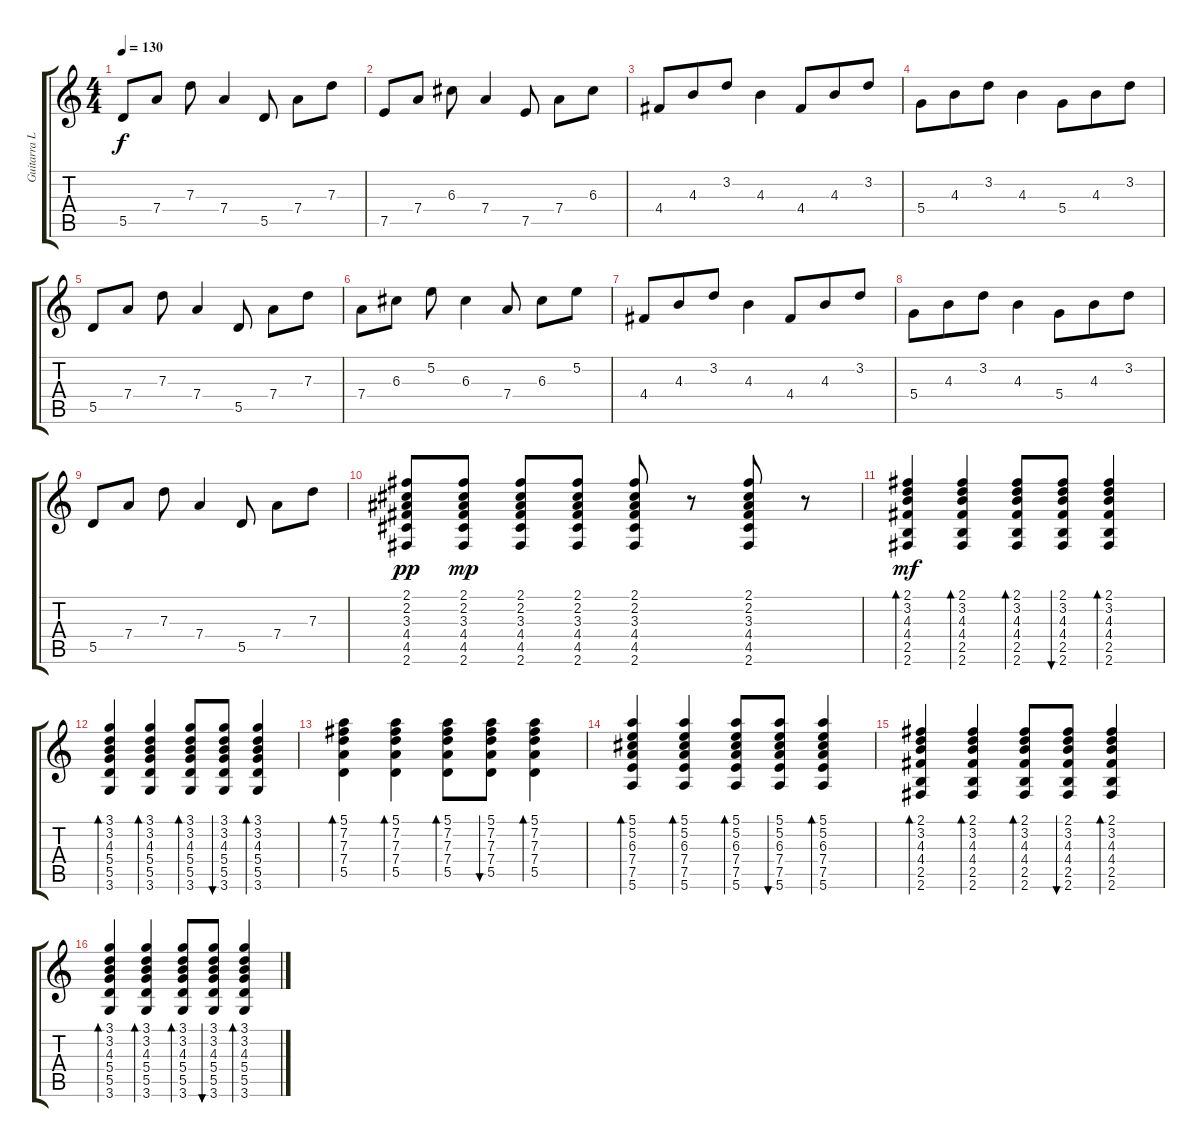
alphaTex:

\track ("" "Guitarra L") {instrument distortionguitar}
\staff {score tabs}
\tuning (E4 B3 G3 D3 A2 E2) {hide}
\ts (4 4)
\tempo 130
\clef g2
\ks c
5.5.8{dy f} 7.4.8 7.3.8 7.4.4 5.5.8 7.4.8 7.3.8 |
7.5.8 7.4.8 6.3.8 7.4.4 7.5.8 7.4.8 6.3.8 |
4.4.8 4.3.8{beam merge} 3.2.8 4.3.4 4.4.8{beam merge} 4.3.8 3.2.8 |
5.4.8 4.3.8{beam merge} 3.2.8 4.3.4 5.4.8{beam merge} 4.3.8 3.2.8 |
5.5.8 7.4.8 7.3.8 7.4.4 5.5.8 7.4.8 7.3.8 |
7.4.8 6.3.8 5.2.8 6.3.4 7.4.8 6.3.8 5.2.8 |
4.4.8 4.3.8{beam merge} 3.2.8 4.3.4 4.4.8{beam merge} 4.3.8 3.2.8 |
5.4.8 4.3.8{beam merge} 3.2.8 4.3.4 5.4.8{beam merge} 4.3.8 3.2.8 |
5.5.8 7.4.8 7.3.8 7.4.4 5.5.8 7.4.8 7.3.8 |
(2.1 2.2 3.3 4.4 4.5 2.6).8{dy pp} (2.1 2.2 3.3 4.4 4.5 2.6).8{dy mp} (2.1 2.2 3.3 4.4 4.5 2.6).8 (2.1 2.2 3.3 4.4 4.5 2.6).8 (2.1 2.2 3.3 4.4 4.5 2.6).8 r.8 (2.1 2.2 3.3 4.4 4.5 2.6).8 r.8 |
(2.1 3.2 4.3 4.4 2.5 2.6).4{bd 60 dy mf} (2.1 3.2 4.3 4.4 2.5 2.6).4{bd 60} (2.1 3.2 4.3 4.4 2.5 2.6).8{bd 60} (2.1 3.2 4.3 4.4 2.5 2.6).8{bu 60} (2.1 3.2 4.3 4.4 2.5 2.6).4{bd 60} |
(3.1 3.2 4.3 5.4 5.5 3.6).4{bd 60} (3.1 3.2 4.3 5.4 5.5 3.6).4{bd 60} (3.1 3.2 4.3 5.4 5.5 3.6).8{bd 60} (3.1 3.2 4.3 5.4 5.5 3.6).8{bu 60} (3.1 3.2 4.3 5.4 5.5 3.6).4{bd 60} |
(5.1 7.2 7.3 7.4 5.5).4{bd 60} (5.1 7.2 7.3 7.4 5.5).4{bd 60} (5.1 7.2 7.3 7.4 5.5).8{bd 60} (5.1 7.2 7.3 7.4 5.5).8{bu 60} (5.1 7.2 7.3 7.4 5.5).4{bd 60} |
(5.1 5.2 6.3 7.4 7.5 5.6).4{bd 60} (5.1 5.2 6.3 7.4 7.5 5.6).4{bd 60} (5.1 5.2 6.3 7.4 7.5 5.6).8{bd 60} (5.1 5.2 6.3 7.4 7.5 5.6).8{bu 60} (5.1 5.2 6.3 7.4 7.5 5.6).4{bd 60} |
(2.1 3.2 4.3 4.4 2.5 2.6).4{bd 60} (2.1 3.2 4.3 4.4 2.5 2.6).4{bd 60} (2.1 3.2 4.3 4.4 2.5 2.6).8{bd 60} (2.1 3.2 4.3 4.4 2.5 2.6).8{bu 60} (2.1 3.2 4.3 4.4 2.5 2.6).4{bd 60} |
(3.1 3.2 4.3 5.4 5.5 3.6).4{bd 60} (3.1 3.2 4.3 5.4 5.5 3.6).4{bd 60} (3.1 3.2 4.3 5.4 5.5 3.6).8{bd 60} (3.1 3.2 4.3 5.4 5.5 3.6).8{bu 60} (3.1 3.2 4.3 5.4 5.5 3.6).4{bd 60}
